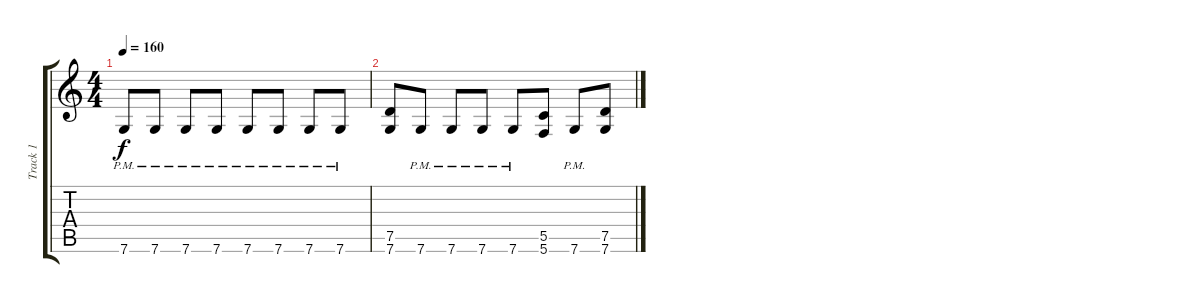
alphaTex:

\track ("Track 1" "Track 1") {instrument overdrivenguitar}
\staff {score tabs}
\tuning (D4 A3 F3 C3 G2 C2) {hide}
\ts (4 4)
\tempo 160
\clef g2
\ks c
7.6{pm}.8{dy f} 7.6{pm}.8 7.6{pm}.8 7.6{pm}.8 7.6{pm}.8 7.6{pm}.8 7.6{pm}.8 7.6{pm}.8 |
(7.5 7.6).8 7.6{pm}.8 7.6{pm}.8 7.6{pm}.8 7.6{pm}.8 (5.5 5.6).8 7.6{pm}.8 (7.5 7.6).8
